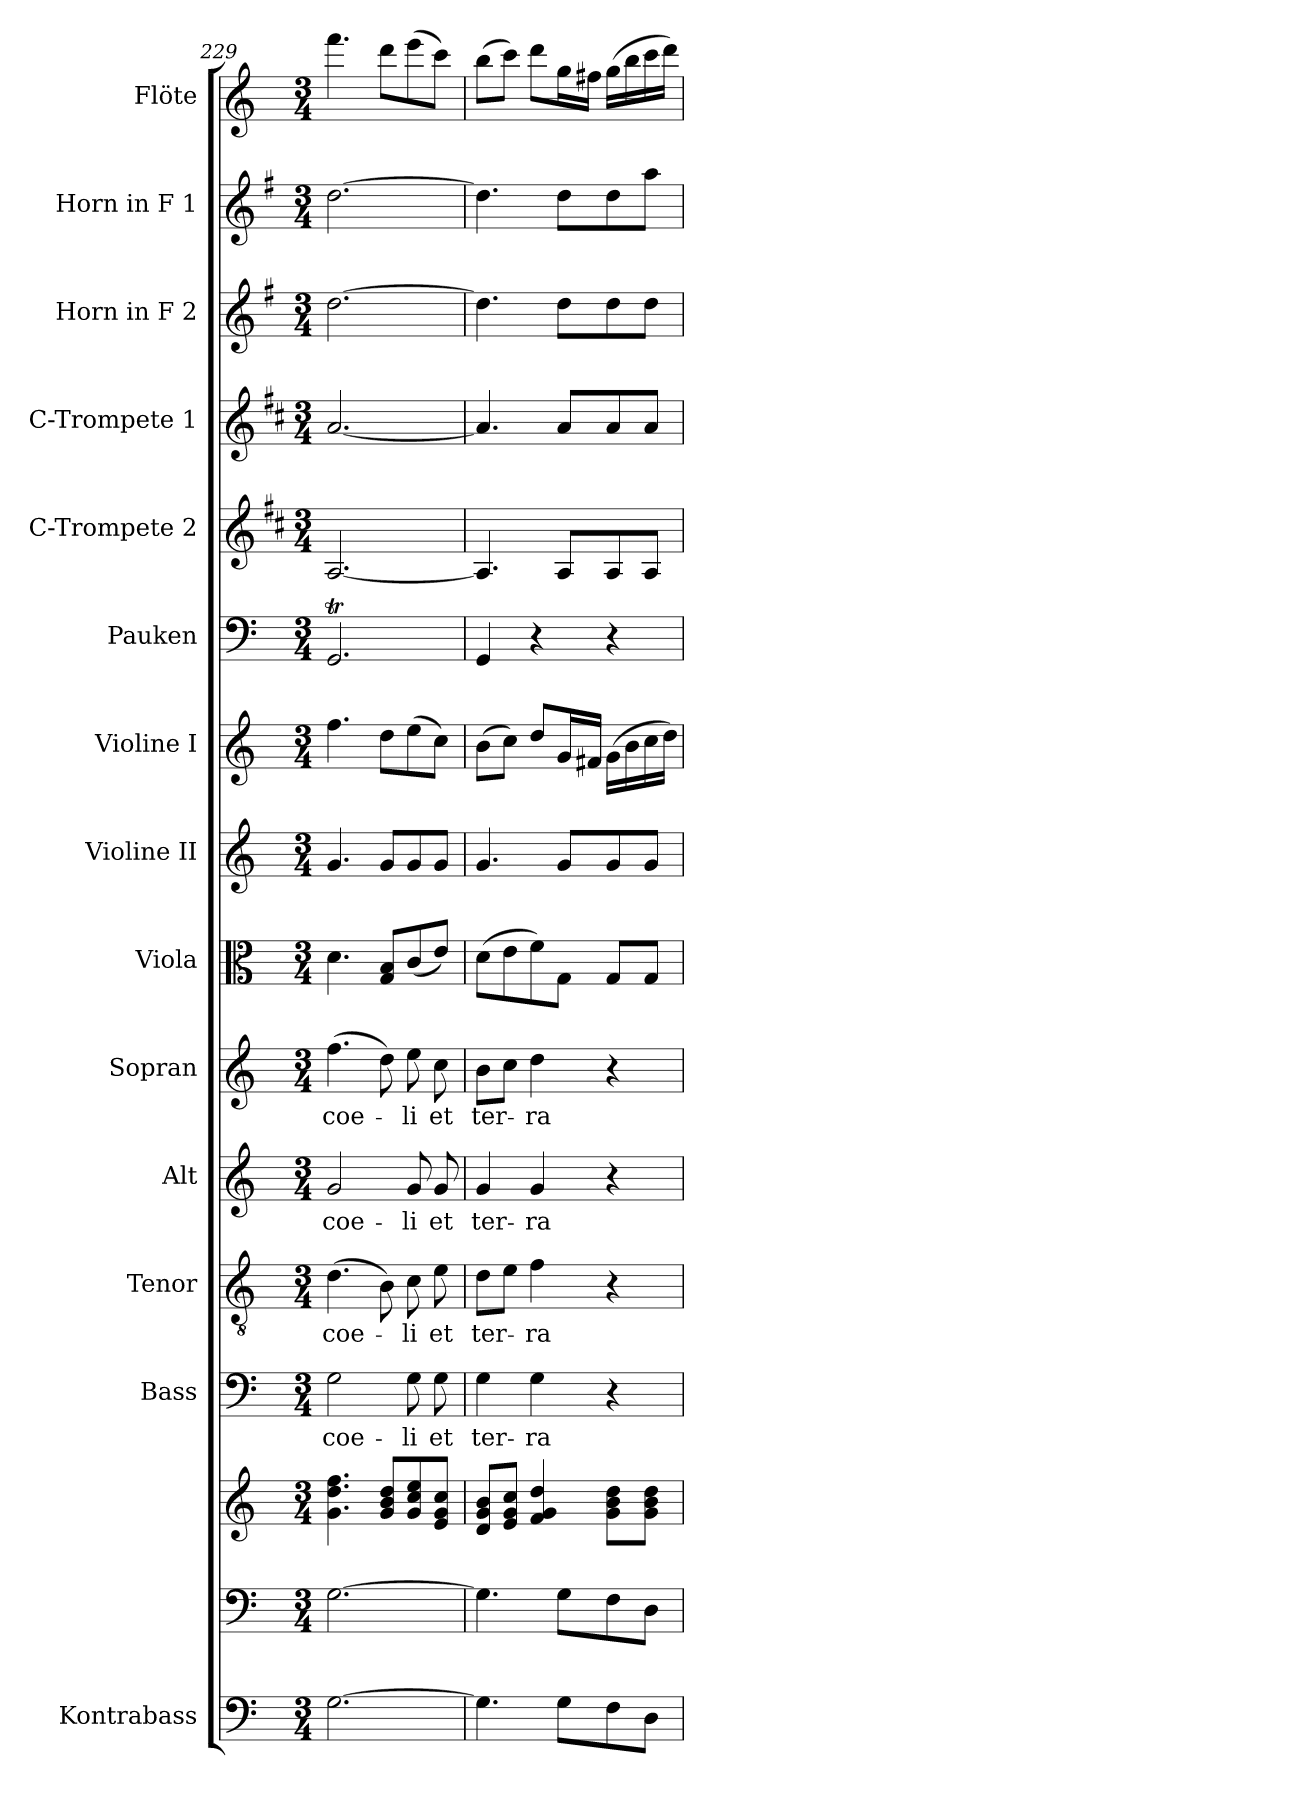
**kern	**kern	**kern	**kern	**text	**kern	**text	**kern	**text	**kern	**text	**kern	**kern	**kern	**kern	**kern	**kern	**kern	**kern	**kern
*part15	*part14	*part14	*part13	*part13	*part12	*part12	*part11	*part11	*part10	*part10	*part9	*part8	*part7	*part6	*part5	*part4	*part3	*part2	*part1
*staff16	*staff15	*staff14	*staff13	*staff13	*staff12	*staff12	*staff11	*staff11	*staff10	*staff10	*staff9	*staff8	*staff7	*staff6	*staff5	*staff4	*staff3	*staff2	*staff1
*I"Kontrabass	*	*	*I"Bass	*	*I"Tenor	*	*I"Alt	*	*I"Sopran	*	*I"Viola	*I"Violine II	*I"Violine I	*I"Pauken	*I"C-Trompete 2	*I"C-Trompete 1	*I"Horn in F 2	*I"Horn in F 1	*I"Flöte
*I'Kb.	*	*	*I'B.	*	*I'T.	*	*I'A.	*	*I'S.	*	*I'Vla.	*I'Vl. II	*I'Vl. I	*I'Pk.	*I'C Trp. 2	*I'C Trp. 1	*	*	*I'Fl.
*clefF4	*clefF4	*clefG2	*clefF4	*	*clefGv2	*	*clefG2	*	*clefG2	*	*clefC3	*clefG2	*clefG2	*clefF4	*clefG2	*clefG2	*clefG2	*clefG2	*clefG2
*ITrd7c12	*	*	*	*	*	*	*	*	*	*	*	*	*	*	*ITrd1c2	*ITrd1c2	*ITrd4c7	*ITrd4c7	*
*k[]	*k[]	*k[]	*k[]	*	*k[]	*	*k[]	*	*k[]	*	*k[]	*k[]	*k[]	*k[]	*k[]	*k[]	*k[]	*k[]	*k[]
*C:	*C:	*C:	*C:	*	*C:	*	*C:	*	*C:	*	*C:	*C:	*C:	*C:	*C:	*C:	*C:	*C:	*C:
*M3/4	*M3/4	*M3/4	*M3/4	*	*M3/4	*	*M3/4	*	*M3/4	*	*M3/4	*M3/4	*M3/4	*M3/4	*M3/4	*M3/4	*M3/4	*M3/4	*M3/4
=229	=229	=229	=229	=229	=229	=229	=229	=229	=229	=229	=229	=229	=229	=229	=229	=229	=229	=229	=229
!	!	!	!	!LO:LY:b	!	!LO:LY:b	!	!LO:LY:b	!	!LO:LY:b	!	!	!	!	!	!	!	!	!
[2.GG\	[2.G\	4.g\ 4.dd\ 4.ff\	2G\	coe-	(>4.d\	coe-	2g/	coe-	(>4.ff\	coe-	4.d\	4.g/	4.ff\	2.GGT/	[2.G/	[2.g/	[2.g\	[2.g\	4.fff\
.	.	8g/ 8b/ 8dd/L	.	.	8B\)	.	.	.	8dd\)	.	8G/ 8B/L	8g/L	8dd\L	.	.	.	.	.	8ddd\L
!	!	!	!	!LO:LY:b	!	!LO:LY:b	!	!LO:LY:b	!	!LO:LY:b	!	!	!	!	!	!	!	!	!
.	.	8g/ 8cc/ 8ee/	8G\	-li	8c\	-li	8g/	-li	8ee\	-li	(<8c/	8g/	(>8ee\	.	.	.	.	.	(>8eee\
!	!	!	!	!LO:LY:b	!	!LO:LY:b	!	!LO:LY:b	!	!LO:LY:b	!	!	!	!	!	!	!	!	!
.	.	8e/ 8g/ 8cc/J	8G\	et	8e\	et	8g/	et	8cc\	et	8e/J)	8g/J	8cc\J)	.	.	.	.	.	8ccc\J)
!!LO:PB:g=z
=230	=230	=230	=230	=230	=230	=230	=230	=230	=230	=230	=230	=230	=230	=230	=230	=230	=230	=230	=230
!	!	!	!	!LO:LY:b	!	!LO:LY:b	!	!LO:LY:b	!	!LO:LY:b	!	!	!	!	!	!	!	!	!
4.GG\]	4.G\]	8d/ 8g/ 8b/L	4G\	ter-	8d\L	ter-	4g/	ter-	8b\L	ter-	(>8d\L	4.g/	(>8b\L	4GG/	4.G/]	4.g/]	4.g\]	4.g\]	(>8bb\L
.	.	8e/ 8g/ 8cc/J	.	.	8e\J	.	.	.	8cc\J	.	8e\	.	8cc\J)	.	.	.	.	.	8ccc\J)
!	!	!	!	!LO:LY:b	!	!LO:LY:b	!	!LO:LY:b	!	!LO:LY:b	!	!	!	!	!	!	!	!	!
.	.	4f/ 4g/ 4dd/	4G\	-ra	4f\	-ra	4g/	-ra	4dd\	-ra	8f\)	.	8dd/L	4r	.	.	.	.	8ddd\L
8GG\L	8G\L	.	.	.	.	.	.	.	.	.	8G\J	8g/L	16g/L	.	8G/L	8g/L	8g\L	8g\L	16gg\L
.	.	.	.	.	.	.	.	.	.	.	.	.	16f#X/JJ	.	.	.	.	.	16ff#X\JJ
8FF\	8F\	8g\ 8b\ 8dd\L	4r	.	4r	.	4r	.	4r	.	8G/L	8g/	(>16g\LL	4r	8G/	8g/	8g\	8g\	(>16gg\LL
.	.	.	.	.	.	.	.	.	.	.	.	.	16b\	.	.	.	.	.	16bb\
8DD\J	8D\J	8g\ 8b\ 8dd\J	.	.	.	.	.	.	.	.	8G/J	8g/J	16cc\	.	8G/J	8g/J	8g\J	8dd\J	16ccc\
.	.	.	.	.	.	.	.	.	.	.	.	.	16dd\JJ)	.	.	.	.	.	16ddd\JJ)
=	=	=	=	=	=	=	=	=	=	=	=	=	=	=	=	=	=	=	=
*-	*-	*-	*-	*-	*-	*-	*-	*-	*-	*-	*-	*-	*-	*-	*-	*-	*-	*-	*-
